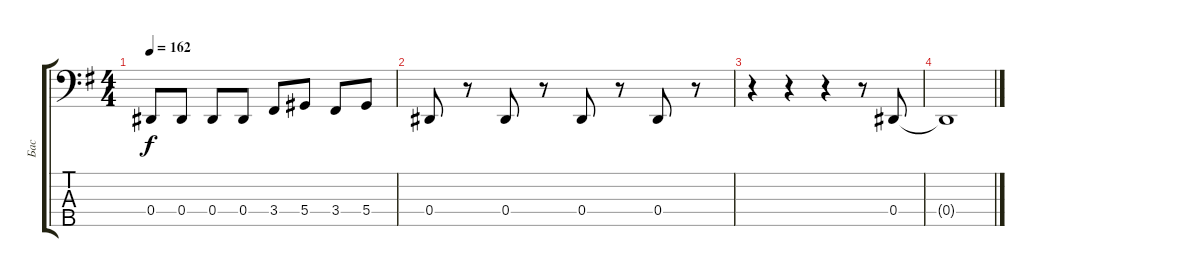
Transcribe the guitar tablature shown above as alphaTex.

\track ("Бас" "Бас") {instrument electricbasspick}
\staff {score tabs}
\tuning (Gb2 Db2 Ab1 Eb1 Bb0) {hide}
\ts (4 4)
\tempo 162
\clef f4
\ks eminor
0.4.8{dy f} 0.4.8 0.4.8 0.4.8 3.4.8 5.4.8 3.4.8 5.4.8 |
0.4.8 r.8 0.4.8 r.8 0.4.8 r.8 0.4.8 r.8 |
r.4 r.4 r.4 r.8 0.4.8 |
0.4{t}.1
